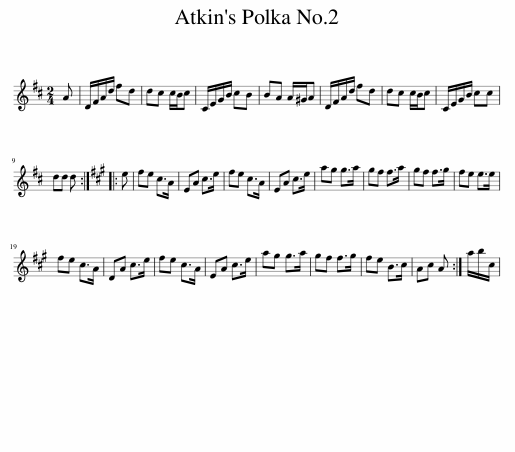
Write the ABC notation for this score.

X:1
L:1/8
M:2/4
I:linebreak $
K:D
V:1 treble
V:1
 A | D/F/A/d/ fd | dc c/B/c | C/E/G/B/ cB | BA A/^G/A | %5
 D/F/A/d/ fd | dc c/B/c | C/E/G/B/ cc |$ dd d ::[K:A] e | %10
 fe c>A | EA c>e | fe c>A | EA c>e | ag g>a | %15
 gf f>a | gf f>g | fe e>e |$ fe c>A | DA c>e | %20
 fe c>A | EA c>e | ag g>a | gf f>g | fe B>c | %25
 Ac A :| a/b/c/ | %27
